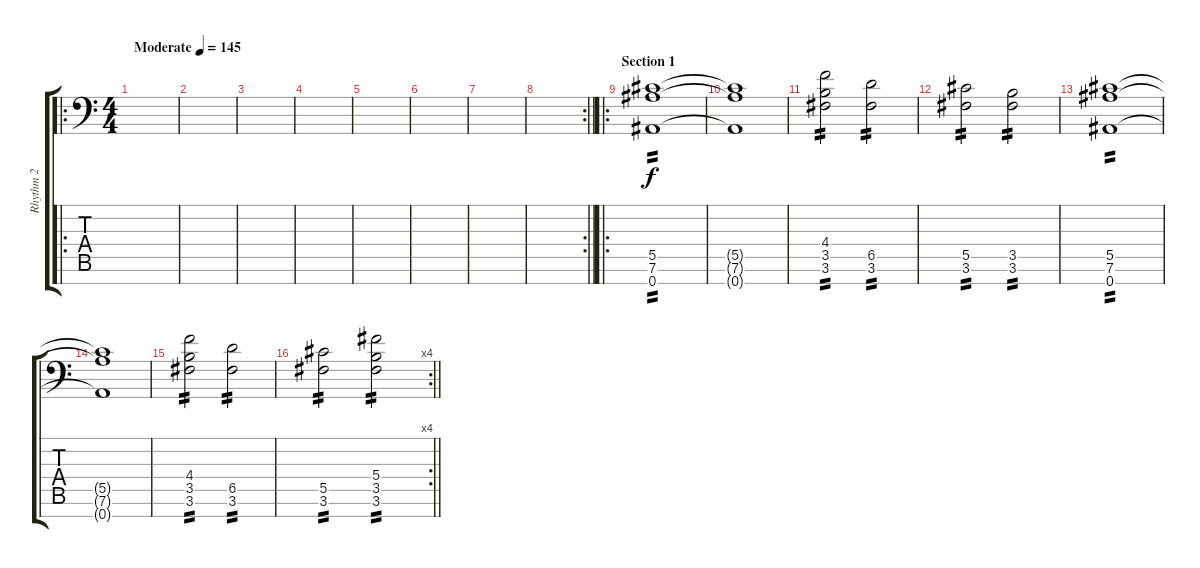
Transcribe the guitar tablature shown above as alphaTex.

\track ("Rhythm 2" "Rhythm 2") {instrument distortionguitar}
\staff {score tabs}
\tuning (Eb4 Bb3 Gb3 Db3 Ab2 Eb2 Bb1) {hide}
\ro
\ts (4 4)
\tempo (145 "Moderate")
\clef f4
\ks c
|
|
|
|
|
|
|
\rc 2
\barLineRight lightlight
|
\ro
\section ("" "Section 1")
(5.5 7.6 0.7).1{tp 2} |
(5.5{t} 7.6{t} 0.7{t}).1 |
(4.4 3.5 3.6).2{tp 2} (6.5 3.6).2{tp 2} |
(5.5 3.6).2{tp 2} (3.5 3.6).2{tp 2} |
(5.5 7.6 0.7).1{tp 2} |
(5.5{t} 7.6{t} 0.7{t}).1 |
(4.4 3.5 3.6).2{tp 2} (6.5 3.6).2{tp 2} |
\rc 4
\barLineRight lightlight
(5.5 3.6).2{tp 2} (5.4 3.5 3.6).2{tp 2}
